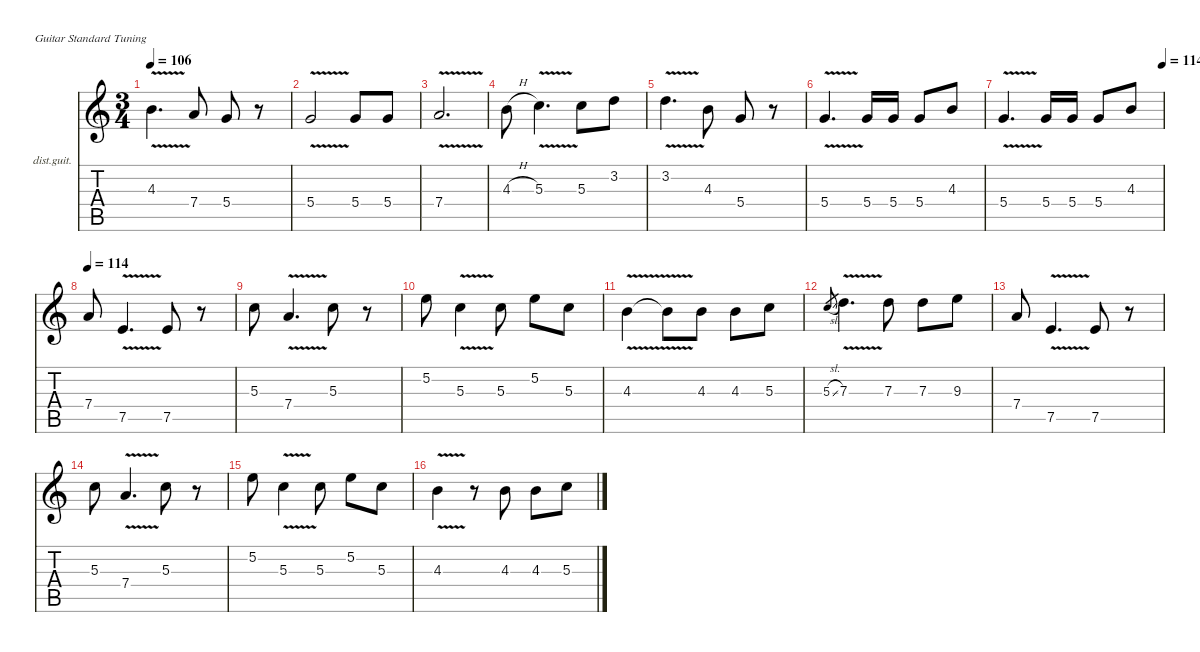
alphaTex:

\defaultSystemsLayout 4
\hideDynamics
\bracketExtendMode nobrackets
\firstSystemTrackNameOrientation horizontal
\otherSystemsTrackNameOrientation horizontal
\track ("5th guitar" "dist.guit.") {instrument distortionguitar}
\staff {score tabs}
\tuning (E4 B3 G3 D3 A2 E2)
\ts (3 4)
\tempo 106
\clef g2
\ks c
4.3{v}.4{d dy f} 7.4.8 5.4.8 r.8 |
5.4{v}.2 5.4.8 5.4.8 |
7.4{v}.2{d} |
4.3{h}.8 5.3{v}.4{d} 5.3.8 3.2.8 |
3.2{v}.4{d} 4.3.8 5.4.8 r.8 |
5.4{v}.4{d} 5.4.16 5.4.16 5.4.8 4.3.8 |
\tempo (114 1)
5.4{v}.4{d} 5.4.16 5.4.16 5.4.8 4.3.8 |
\tempo 114
7.4.8 7.5{v}.4{d} 7.5.8 r.8 |
5.3.8 7.4{v}.4{d} 5.3.8 r.8 |
5.2.8 5.3{v}.4 5.3.8 5.2.8 5.3.8 |
4.3{v}.4 4.3{v t}.8 4.3.8 4.3.8 5.3.8 |
5.3{sl}.8{gr dy p} 7.3{v}.4{d dy f} 7.3.8 7.3.8 9.3.8 |
7.4.8 7.5{v}.4{d} 7.5.8 r.8 |
5.3.8 7.4{v}.4{d} 5.3.8 r.8 |
5.2.8 5.3{v}.4 5.3.8 5.2.8 5.3.8 |
4.3{v}.4 r.8 4.3.8 4.3.8 5.3.8
